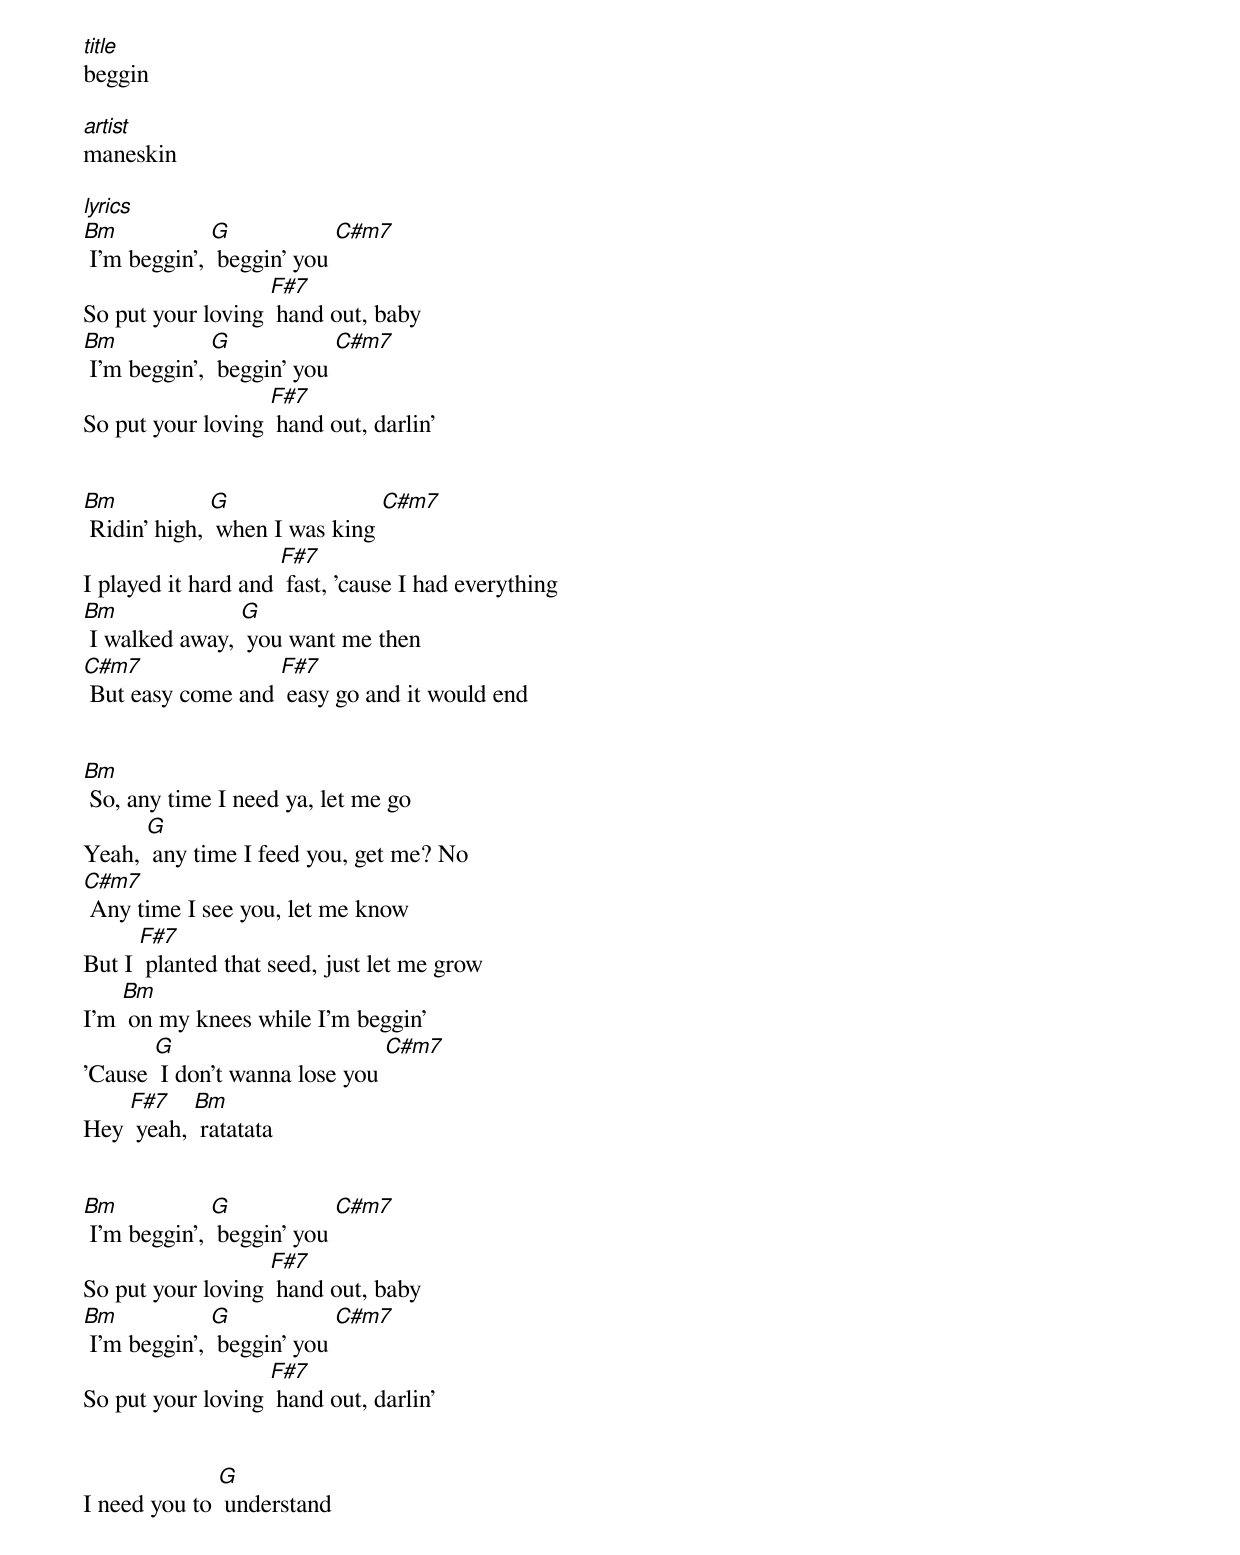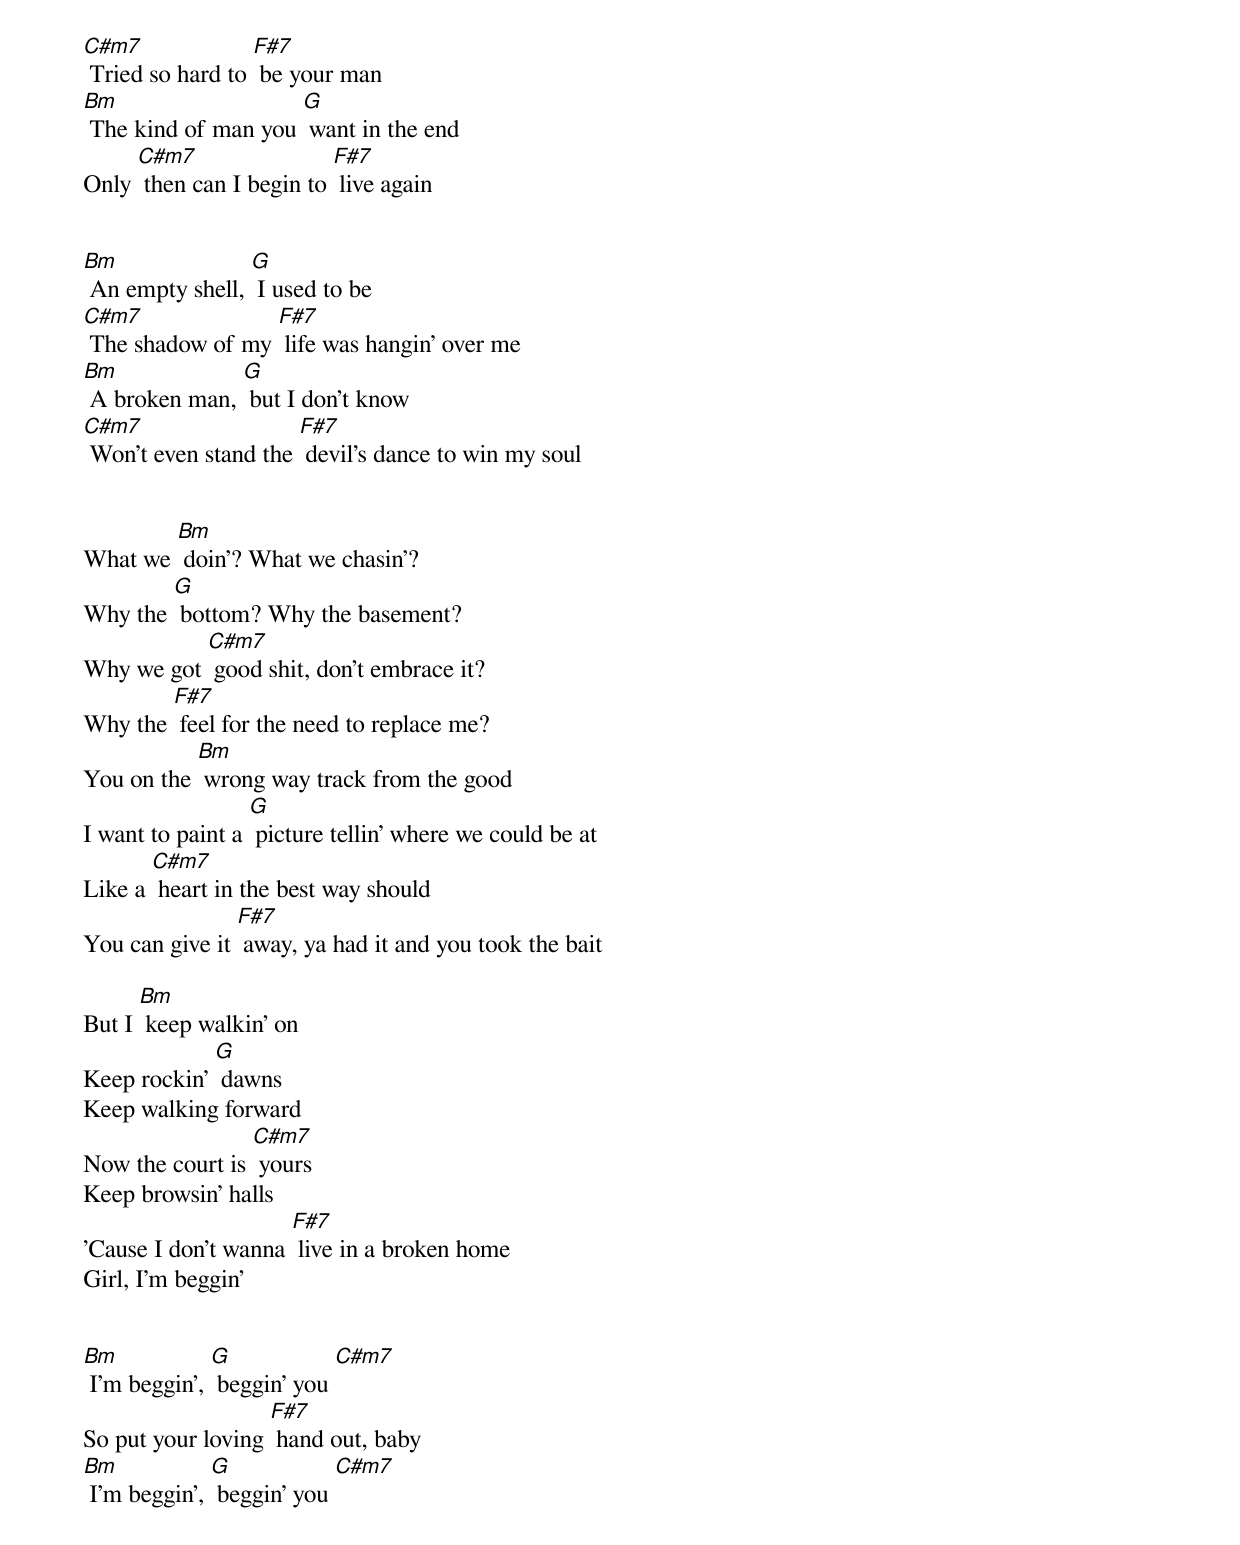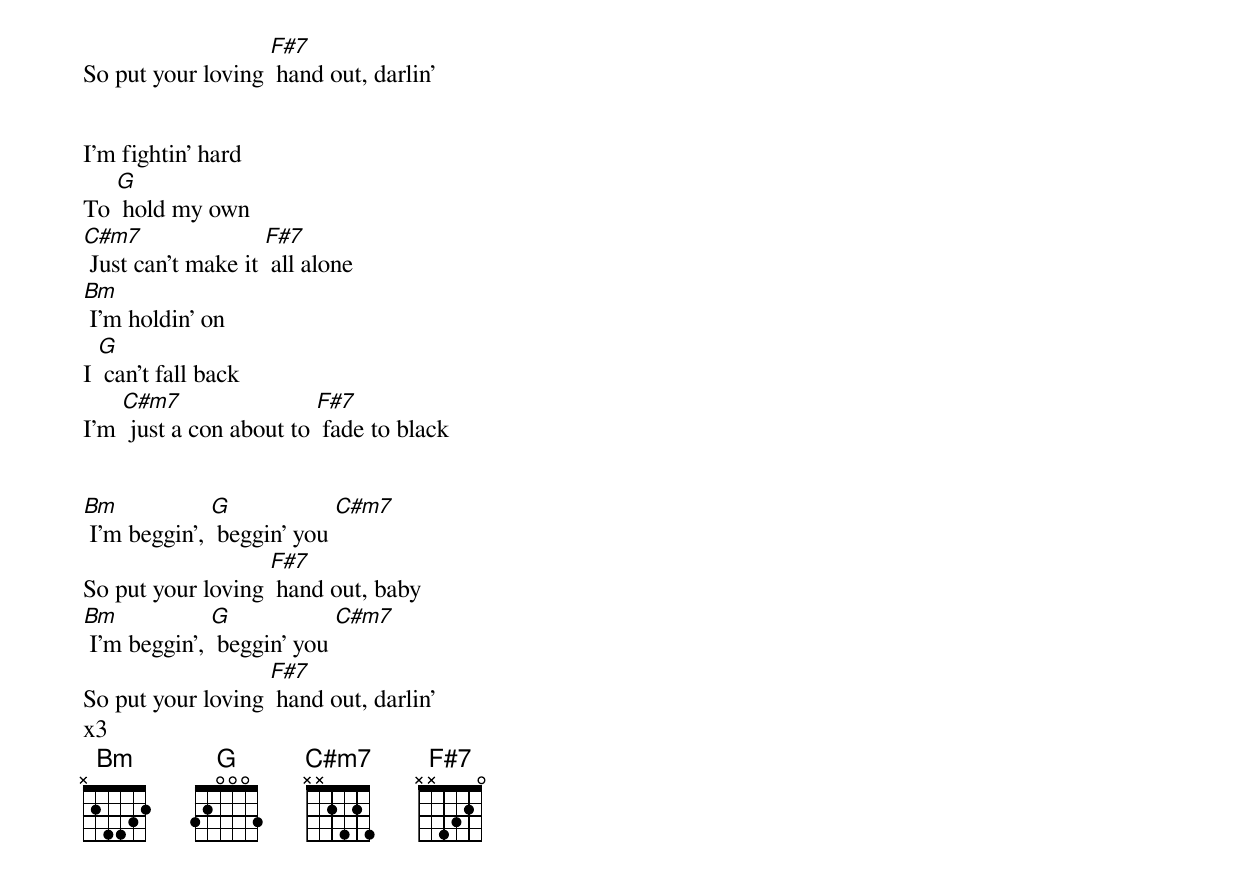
[title]
beggin

[artist]
maneskin

[lyrics]
[Bm] I'm beggin', [G] beggin' you [C#m7]
So put your loving [F#7] hand out, baby
[Bm] I'm beggin', [G] beggin' you [C#m7]
So put your loving [F#7] hand out, darlin'


[Bm] Ridin' high, [G] when I was king [C#m7]
I played it hard and [F#7] fast, 'cause I had everything
[Bm] I walked away, [G] you want me then
[C#m7] But easy come and [F#7] easy go and it would end


[Bm] So, any time I need ya, let me go
Yeah, [G] any time I feed you, get me? No
[C#m7] Any time I see you, let me know
But I [F#7] planted that seed, just let me grow
I'm [Bm] on my knees while I'm beggin'
'Cause [G] I don't wanna lose you [C#m7]
Hey [F#7] yeah, [Bm] ratatata


[Bm] I'm beggin', [G] beggin' you [C#m7]
So put your loving [F#7] hand out, baby
[Bm] I'm beggin', [G] beggin' you [C#m7]
So put your loving [F#7] hand out, darlin'


I need you to [G] understand
[C#m7] Tried so hard to [F#7] be your man
[Bm] The kind of man you [G] want in the end
Only [C#m7] then can I begin to [F#7] live again


[Bm] An empty shell, [G] I used to be
[C#m7] The shadow of my [F#7] life was hangin' over me
[Bm] A broken man, [G] but I don't know
[C#m7] Won't even stand the [F#7] devil's dance to win my soul


What we [Bm] doin'? What we chasin'?
Why the [G] bottom? Why the basement?
Why we got [C#m7] good shit, don't embrace it?
Why the [F#7] feel for the need to replace me?
You on the [Bm] wrong way track from the good
I want to paint a [G] picture tellin' where we could be at
Like a [C#m7] heart in the best way should
You can give it [F#7] away, ya had it and you took the bait

But I [Bm] keep walkin' on
Keep rockin' [G] dawns
Keep walking forward
Now the court is [C#m7] yours
Keep browsin' halls
'Cause I don't wanna [F#7] live in a broken home
Girl, I'm beggin'


[Bm] I'm beggin', [G] beggin' you [C#m7]
So put your loving [F#7] hand out, baby
[Bm] I'm beggin', [G] beggin' you [C#m7]
So put your loving [F#7] hand out, darlin'


I'm fightin' hard
To [G] hold my own
[C#m7] Just can't make it [F#7] all alone
[Bm] I'm holdin' on
I [G] can't fall back
I'm [C#m7] just a con about to [F#7] fade to black


[Bm] I'm beggin', [G] beggin' you [C#m7]
So put your loving [F#7] hand out, baby
[Bm] I'm beggin', [G] beggin' you [C#m7]
So put your loving [F#7] hand out, darlin'
x3
